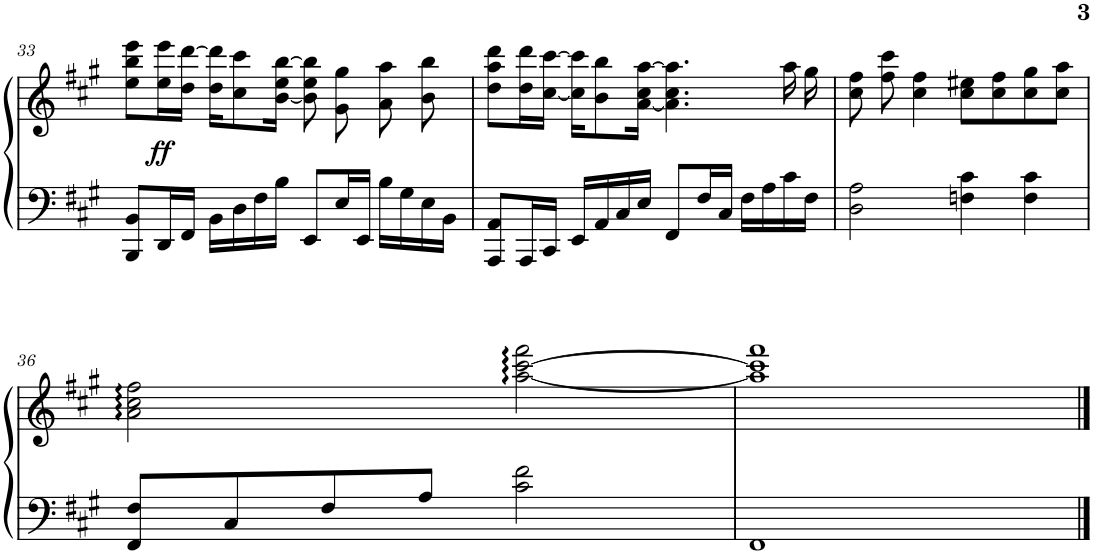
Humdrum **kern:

**kern	**kern	**dynam
*part1	*part1	*part1
*staff2	*staff1	*staff1/2
*I"Piano	*	*
*I'Pno	*	*
!!LO:PB:g=z
*clefF4	*clefG2	*
*k[f#c#g#]	*k[f#c#g#]	*
*M4/4	*M4/4	*
*met(c)	*met(c)	*
=33	=33	=33
8BBB/ 8BB/L	8ee\ 8bb\ 8eee\L	.
!	!	!LO:DY:b
16DD/L	16ee\ 16eee\L	ff
16FF#/JJ	16dd\ [16ddd\JJ	.
16BB\LL	16dd\ 16ddd\]KL	.
16D\	8cc#\ 8ccc#\	.
16F#\	.	.
16B\JJ	[16b\ 16ee\ [16bb\Jk	.
8EE/L	8b\] 8ee\ 8bb\]	.
16E/L	8g#\ 8gg#\	.
16EE/JJ	.	.
16B\LL	8a\ 8aa\	.
16G#\	.	.
16E\	8b\ 8bb\	.
16BB\JJ	.	.
=34	=34	=34
8AAA/ 8AA/L	8dd\ 8aa\ 8ddd\L	.
16AAA/L	16dd\ 16ddd\L	.
16CC#/JJ	[16cc#\ [16ccc#\JJ	.
16EE/LL	16cc#\] 16ccc#\]KL	.
16AA/	8b\ 8bb\	.
16C#/	.	.
16E/JJ	[16a\ 16cc#\ [16aa\Jk	.
8FF#/L	4.a\] 4.cc#\ 4.aa\]	.
16F#/L	.	.
16C#/JJ	.	.
16F#\LL	.	.
16A\	.	.
16c#\	16aa\	.
16F#\JJ	16gg#\	.
=35	=35	=35
2D\ 2A\	8cc#\ 8ff#\	.
.	8ff#\ 8ccc#\	.
.	4cc#\ 4ff#\	.
4Fn\ 4c#\	8cc#\ 8ee#X\L	.
.	8cc#\ 8ff#\	.
4F\ 4c#\	8cc#\ 8gg#\	.
.	8cc#\ 8aa\J	.
!!LO:LB:g=z
=36	=36	=36
8FF#/ 8F#/L	2a\ 2cc#\ 2ff#\	.
8C#/	.	.
8F#/	.	.
8A/J	.	.
2c#\ 2f#\	[2aa\ [2ccc#\ 2fff#\	.
=37	=37	=37
1FF#	1aa] 1ccc#] 1fff#	.
==	==	==
*-	*-	*-
